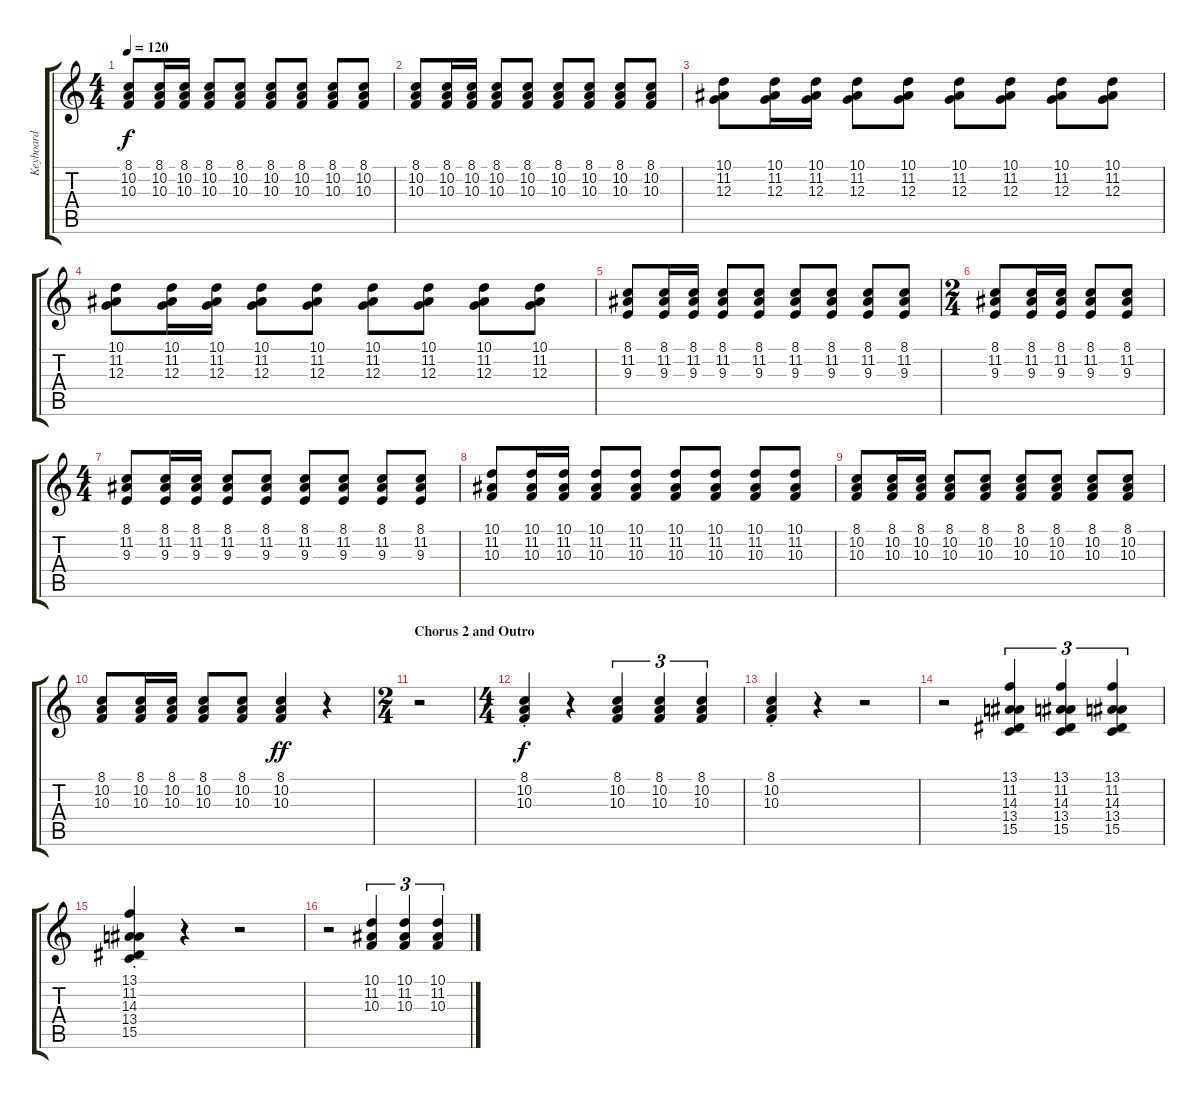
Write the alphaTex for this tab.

\track ("Keyboard" "Keyboard") {instrument electricgrandpiano}
\staff {score tabs}
\tuning (E4 B3 G3 D3 A2 E2) {hide}
\ts (4 4)
\tempo 120
\clef g2
\ks c
(8.1 10.2 10.3).8{dy f} (8.1 10.2 10.3).16 (8.1 10.2 10.3).16 (8.1 10.2 10.3).8 (8.1 10.2 10.3).8 (8.1 10.2 10.3).8 (8.1 10.2 10.3).8 (8.1 10.2 10.3).8 (8.1 10.2 10.3).8 |
(8.1 10.2 10.3).8 (8.1 10.2 10.3).16 (8.1 10.2 10.3).16 (8.1 10.2 10.3).8 (8.1 10.2 10.3).8 (8.1 10.2 10.3).8 (8.1 10.2 10.3).8 (8.1 10.2 10.3).8 (8.1 10.2 10.3).8 |
(10.1 11.2 12.3).8 (10.1 11.2 12.3).16 (10.1 11.2 12.3).16 (10.1 11.2 12.3).8 (10.1 11.2 12.3).8 (10.1 11.2 12.3).8 (10.1 11.2 12.3).8 (10.1 11.2 12.3).8 (10.1 11.2 12.3).8 |
(10.1 11.2 12.3).8 (10.1 11.2 12.3).16 (10.1 11.2 12.3).16 (10.1 11.2 12.3).8 (10.1 11.2 12.3).8 (10.1 11.2 12.3).8 (10.1 11.2 12.3).8 (10.1 11.2 12.3).8 (10.1 11.2 12.3).8 |
(8.1 11.2 9.3).8 (8.1 11.2 9.3).16 (8.1 11.2 9.3).16 (8.1 11.2 9.3).8 (8.1 11.2 9.3).8 (8.1 11.2 9.3).8 (8.1 11.2 9.3).8 (8.1 11.2 9.3).8 (8.1 11.2 9.3).8 |
\ts (2 4)
(8.1 11.2 9.3).8 (8.1 11.2 9.3).16 (8.1 11.2 9.3).16 (8.1 11.2 9.3).8 (8.1 11.2 9.3).8 |
\ts (4 4)
(8.1 11.2 9.3).8 (8.1 11.2 9.3).16 (8.1 11.2 9.3).16 (8.1 11.2 9.3).8 (8.1 11.2 9.3).8 (8.1 11.2 9.3).8 (8.1 11.2 9.3).8 (8.1 11.2 9.3).8 (8.1 11.2 9.3).8 |
(10.1 11.2 10.3).8 (10.1 11.2 10.3).16 (10.1 11.2 10.3).16 (10.1 11.2 10.3).8 (10.1 11.2 10.3).8 (10.1 11.2 10.3).8 (10.1 11.2 10.3).8 (10.1 11.2 10.3).8 (10.1 11.2 10.3).8 |
(8.1 10.2 10.3).8 (8.1 10.2 10.3).16 (8.1 10.2 10.3).16 (8.1 10.2 10.3).8 (8.1 10.2 10.3).8 (8.1 10.2 10.3).8 (8.1 10.2 10.3).8 (8.1 10.2 10.3).8 (8.1 10.2 10.3).8 |
(8.1 10.2 10.3).8 (8.1 10.2 10.3).16 (8.1 10.2 10.3).16 (8.1 10.2 10.3).8 (8.1 10.2 10.3).8 (8.1 10.2 10.3).4{dy ff} r.4 |
\ts (2 4)
\section ("" "Chorus 2 and Outro")
r.2 |
\ts (4 4)
(8.1{st} 10.2{st} 10.3{st}).4{dy f} r.4 (8.1 10.2 10.3).4{tu (3 2)} (8.1 10.2 10.3).4{tu (3 2)} (8.1 10.2 10.3).4{tu (3 2)} |
(8.1{st} 10.2{st} 10.3{st}).4 r.4 r.2 |
r.2 (13.1 11.2 14.3 13.4 15.5).4{tu (3 2)} (13.1 11.2 14.3 13.4 15.5).4{tu (3 2)} (13.1 11.2 14.3 13.4 15.5).4{tu (3 2)} |
(13.1{st} 11.2{st} 14.3{st} 13.4{st} 15.5{st}).4 r.4 r.2 |
r.2 (10.1 11.2 10.3).4{tu (3 2)} (10.1 11.2 10.3).4{tu (3 2)} (10.1 11.2 10.3).4{tu (3 2)}
